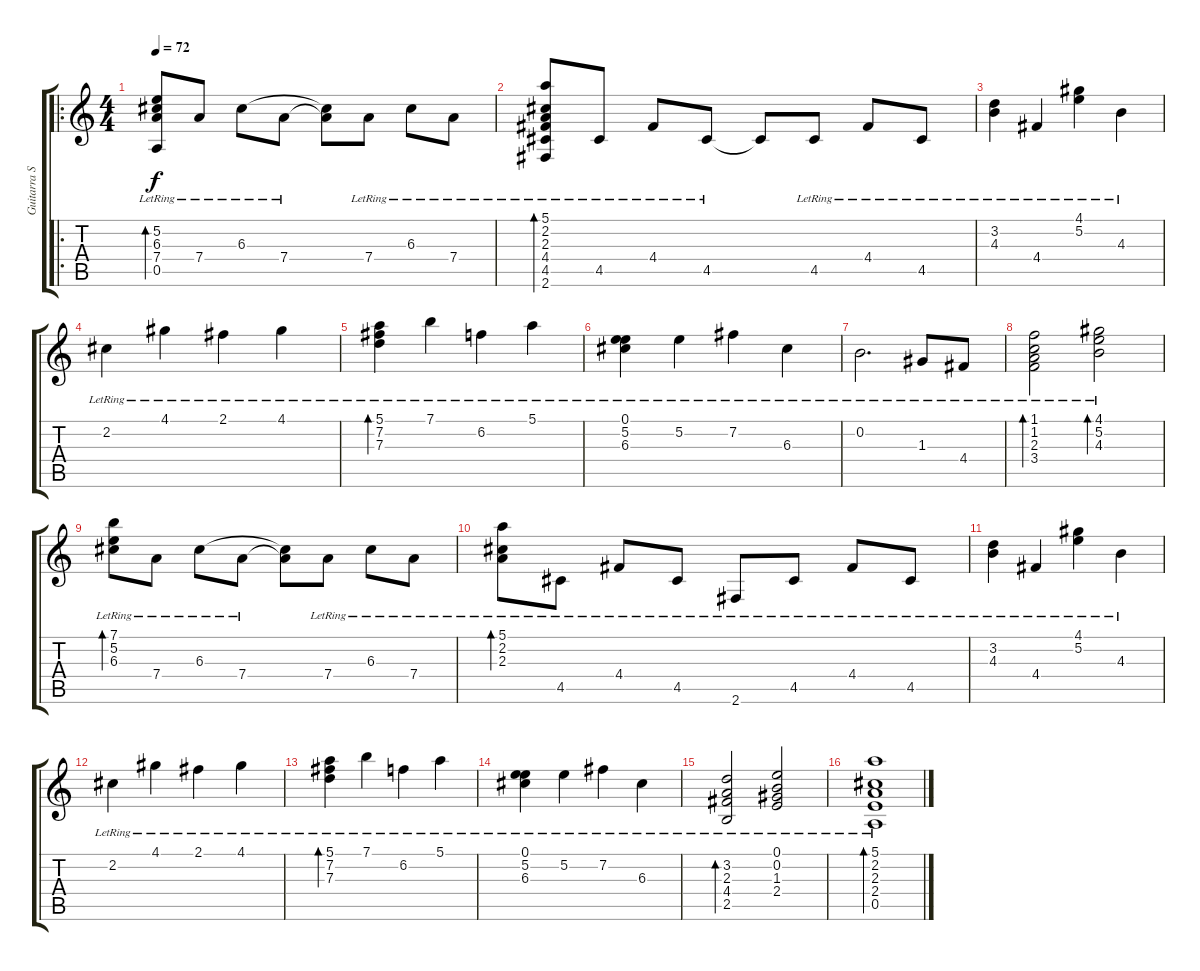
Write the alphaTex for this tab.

\track ("Guitarra Sem Distorção" "Guitarra S") {instrument electricguitarclean}
\staff {score tabs}
\tuning (E4 B3 G3 D3 A2 E2) {hide}
\ro
\ts (4 4)
\tempo 72
\clef g2
\ks c
(5.2{lr} 6.3{lr} 7.4{lr} 0.5{lr}).8{bd 120 dy f instrument electricguitarclean} 7.4{lr}.8 6.3{lr}.8 7.4{lr}.8 (6.3{t} 7.4{t}).8 7.4{lr}.8 6.3{lr}.8 7.4{lr}.8 |
(5.1{lr} 2.2 2.3 4.4 4.5 2.6).8{bd 60} 4.5{lr}.8 4.4{lr}.8 4.5{lr}.8 4.5{t}.8 4.5{lr}.8 4.4{lr}.8 4.5{lr}.8 |
(3.2{lr} 4.3{lr}).4 4.4{lr}.4 (4.1{lr} 5.2{lr}).4 4.3{lr}.4 |
2.2{lr}.4 4.1{lr}.4 2.1{lr}.4 4.1{lr}.4 |
(5.1{lr} 7.2{lr} 7.3{lr}).4{bd 120} 7.1{lr}.4 6.2{lr}.4 5.1{lr}.4 |
(0.1{lr} 5.2{lr} 6.3{lr}).4 5.2{lr}.4 7.2{lr}.4 6.3{lr}.4 |
0.2{lr}.2{d} 1.3{lr}.8 4.4{lr}.8 |
(1.1{lr} 1.2{lr} 2.3{lr} 3.4{lr}).2{bd 120} (4.1{lr} 5.2{lr} 4.3{lr}).2{bd 120} |
(7.1 5.2{lr} 6.3{lr}).8{bd 120} 7.4{lr}.8 6.3{lr}.8 7.4{lr}.8 (6.3{t} 7.4{t}).8 7.4{lr}.8 6.3{lr}.8 7.4{lr}.8 |
(5.1{lr} 2.2 2.3).8{bd 120} 4.5{lr}.8 4.4{lr}.8 4.5{lr}.8 2.6{lr}.8 4.5{lr}.8 4.4{lr}.8 4.5{lr}.8 |
(3.2{lr} 4.3{lr}).4 4.4{lr}.4 (4.1{lr} 5.2{lr}).4 4.3{lr}.4 |
2.2{lr}.4 4.1{lr}.4 2.1{lr}.4 4.1{lr}.4 |
(5.1{lr} 7.2{lr} 7.3{lr}).4{bd 120} 7.1{lr}.4 6.2{lr}.4 5.1{lr}.4 |
(0.1{lr} 5.2{lr} 6.3{lr}).4 5.2{lr}.4 7.2{lr}.4 6.3{lr}.4 |
(3.2{lr} 2.3{lr} 4.4{lr} 2.5{lr}).2{bd 120} (0.1{lr} 0.2{lr} 1.3{lr} 2.4{lr}).2 |
(5.1{lr} 2.2{lr} 2.3{lr} 2.4{lr} 0.5{lr}).1{bd 60}
